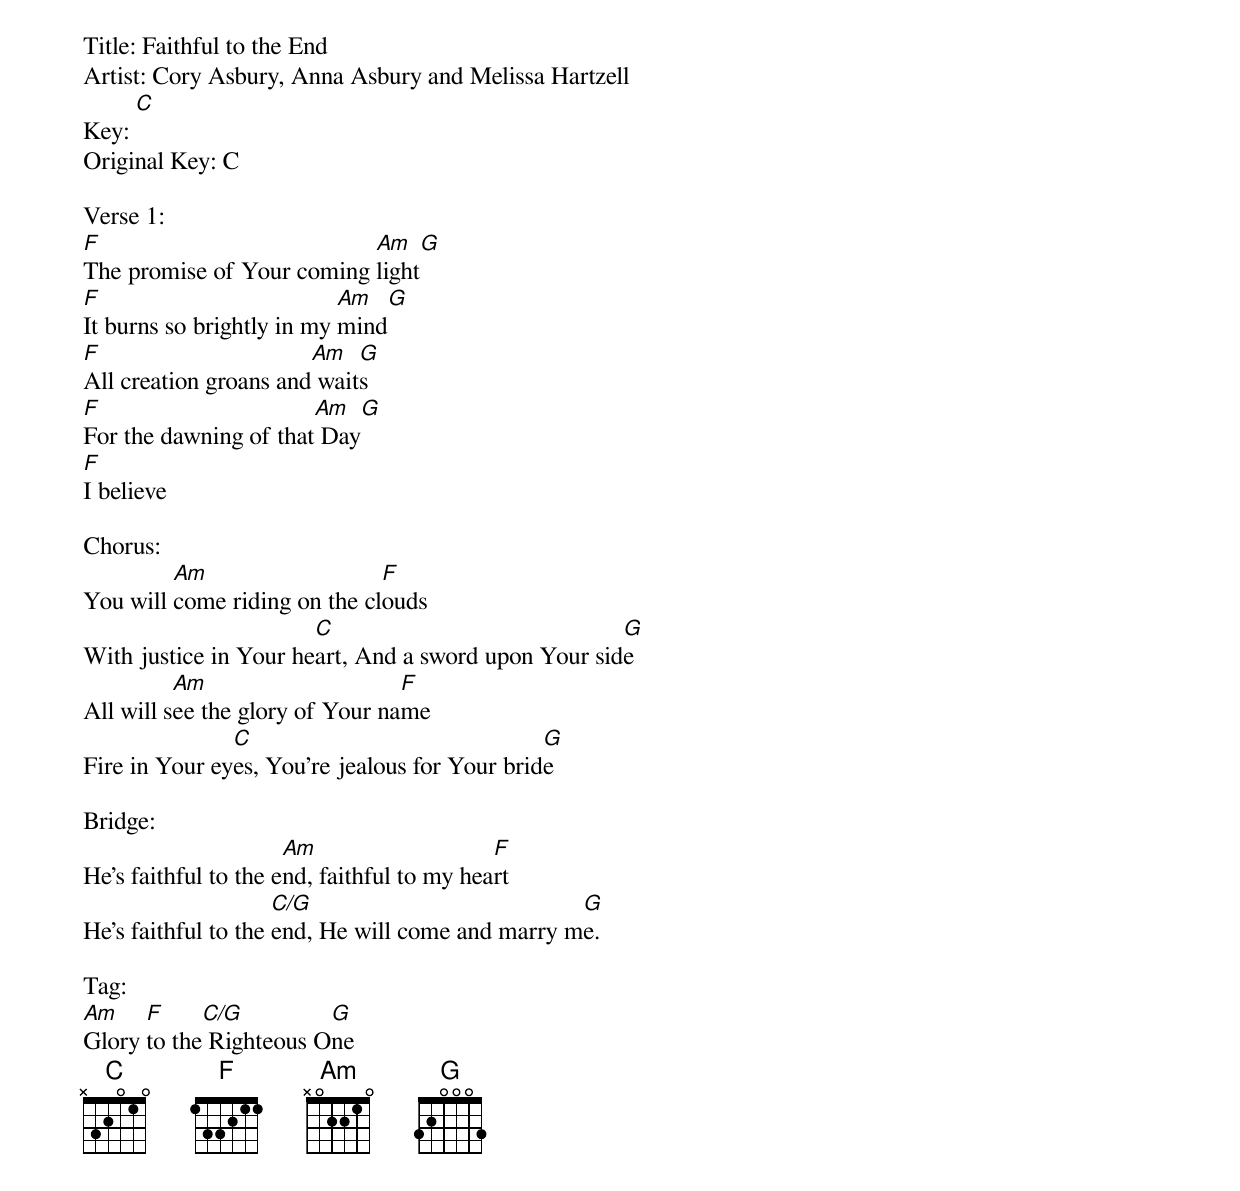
Title: Faithful to the End
Artist: Cory Asbury, Anna Asbury and Melissa Hartzell
Key: [C]
Original Key: C

Verse 1:
[F]The promise of Your coming [Am]light[G]
[F]It burns so brightly in my [Am]mind[G]
[F]All creation groans and[Am] wait[G]s
[F]For the dawning of that[Am] Day[G]
[F]I believe

Chorus:
You will [Am]come riding on the cl[F]ouds
With justice in Your he[C]art, And a sword upon Your sid[G]e
All will s[Am]ee the glory of Your na[F]me
Fire in Your ey[C]es, You're jealous for Your brid[G]e

Bridge:
He's faithful to the e[Am]nd, faithful to my hea[F]rt
He's faithful to the [C/G]end, He will come and marry m[G]e.

Tag:
[Am]Glory [F]to the[C/G] Righteous O[G]ne
